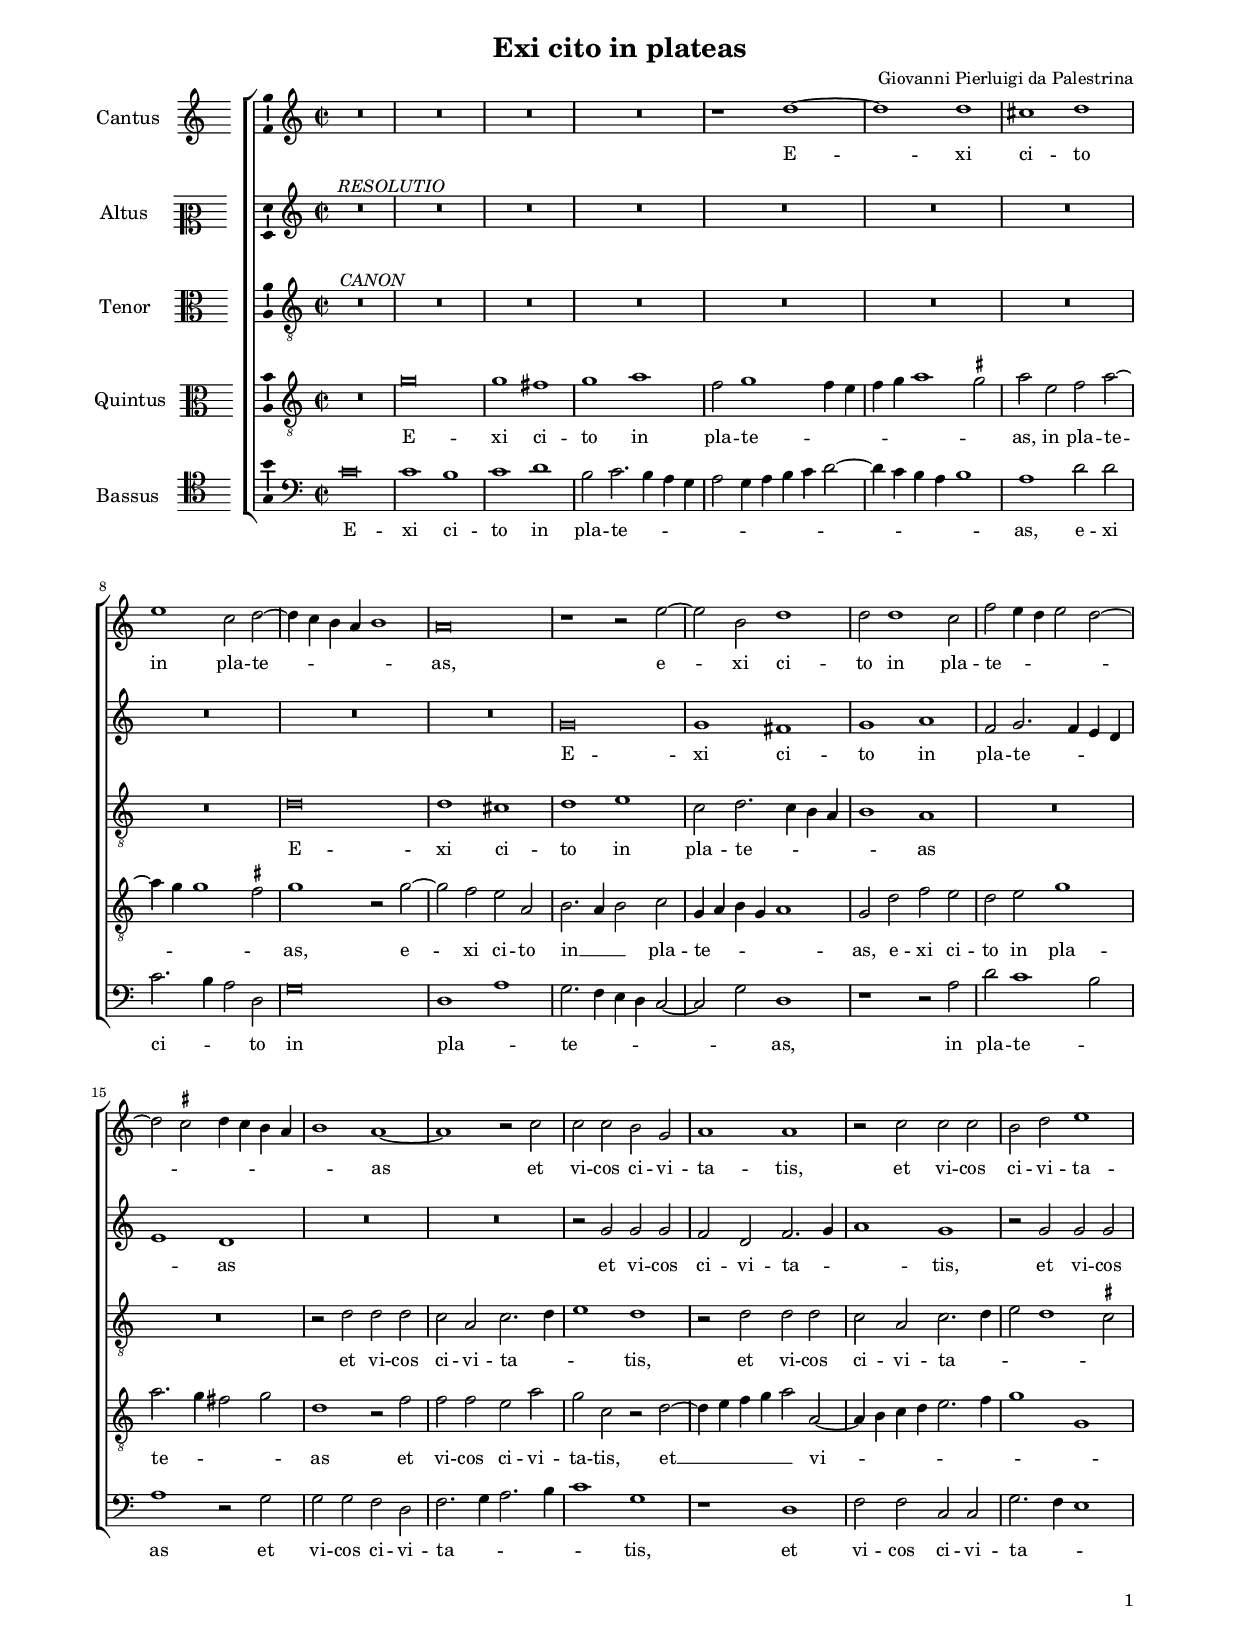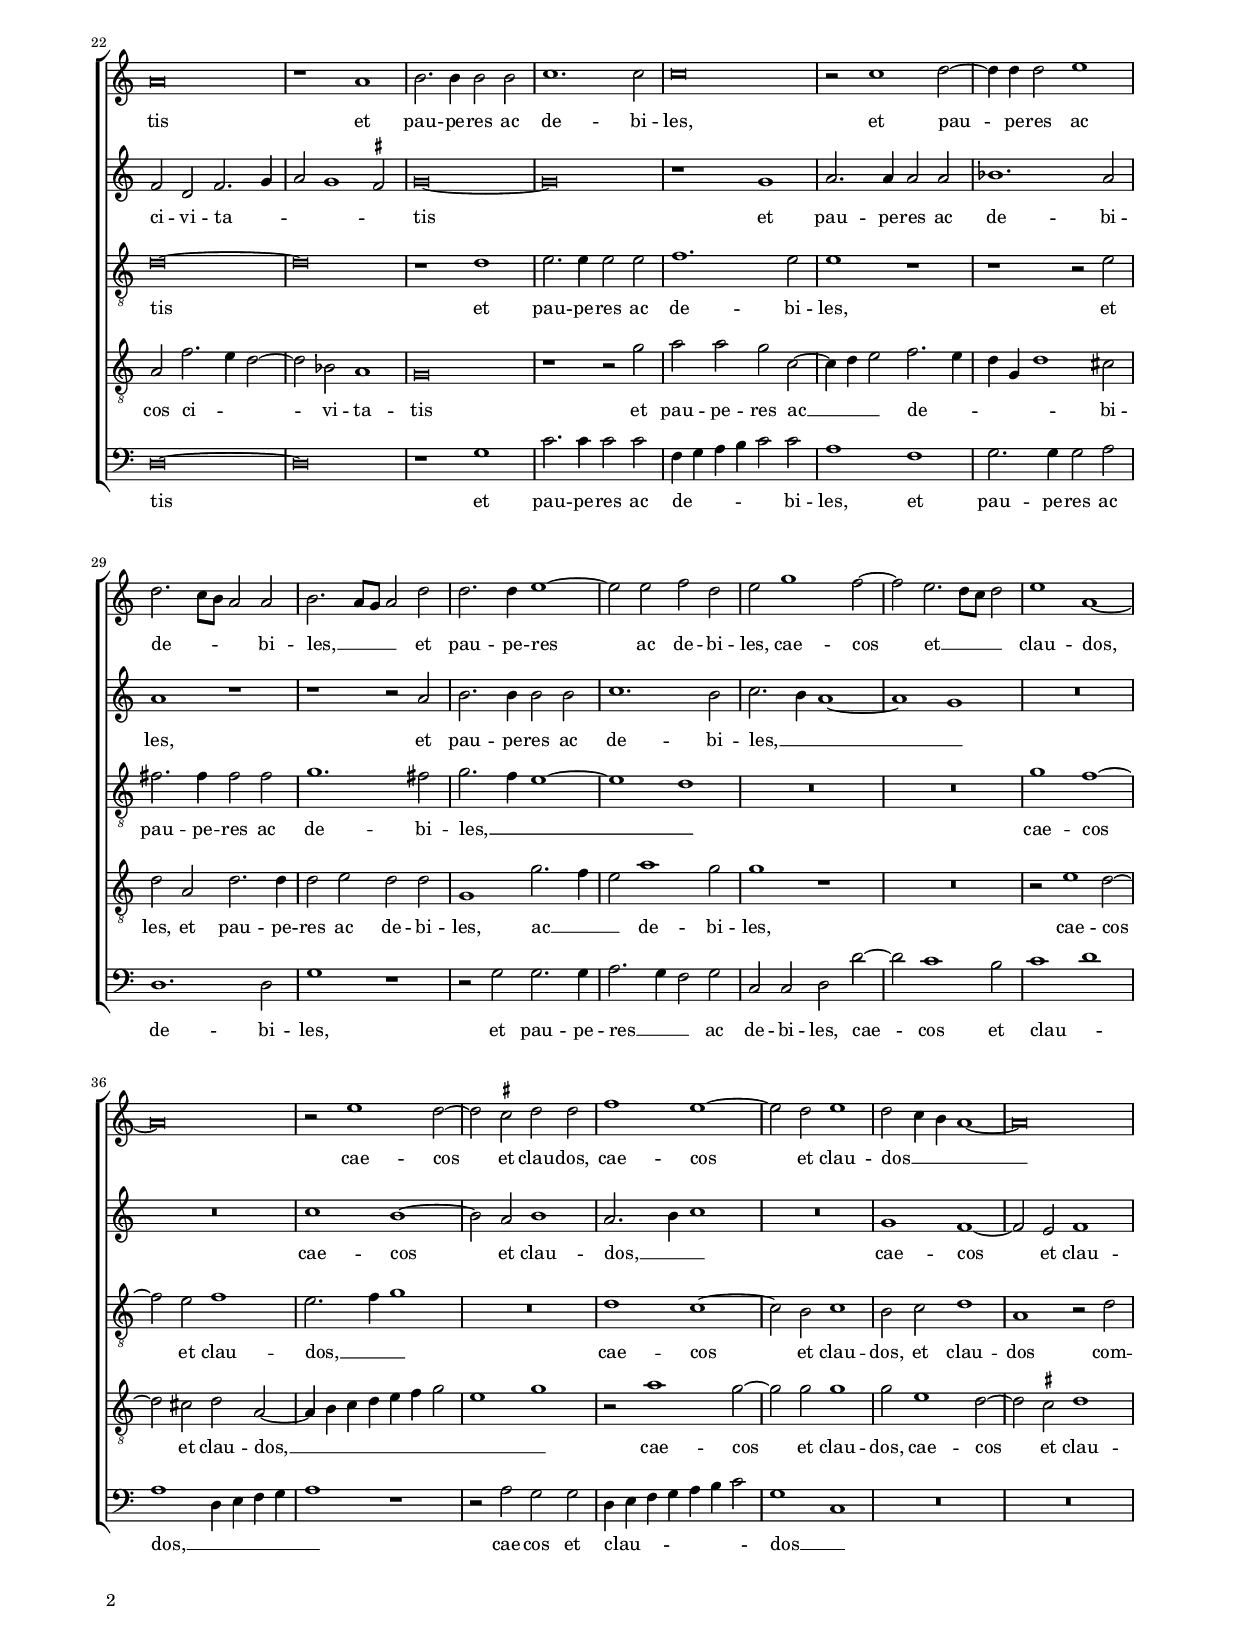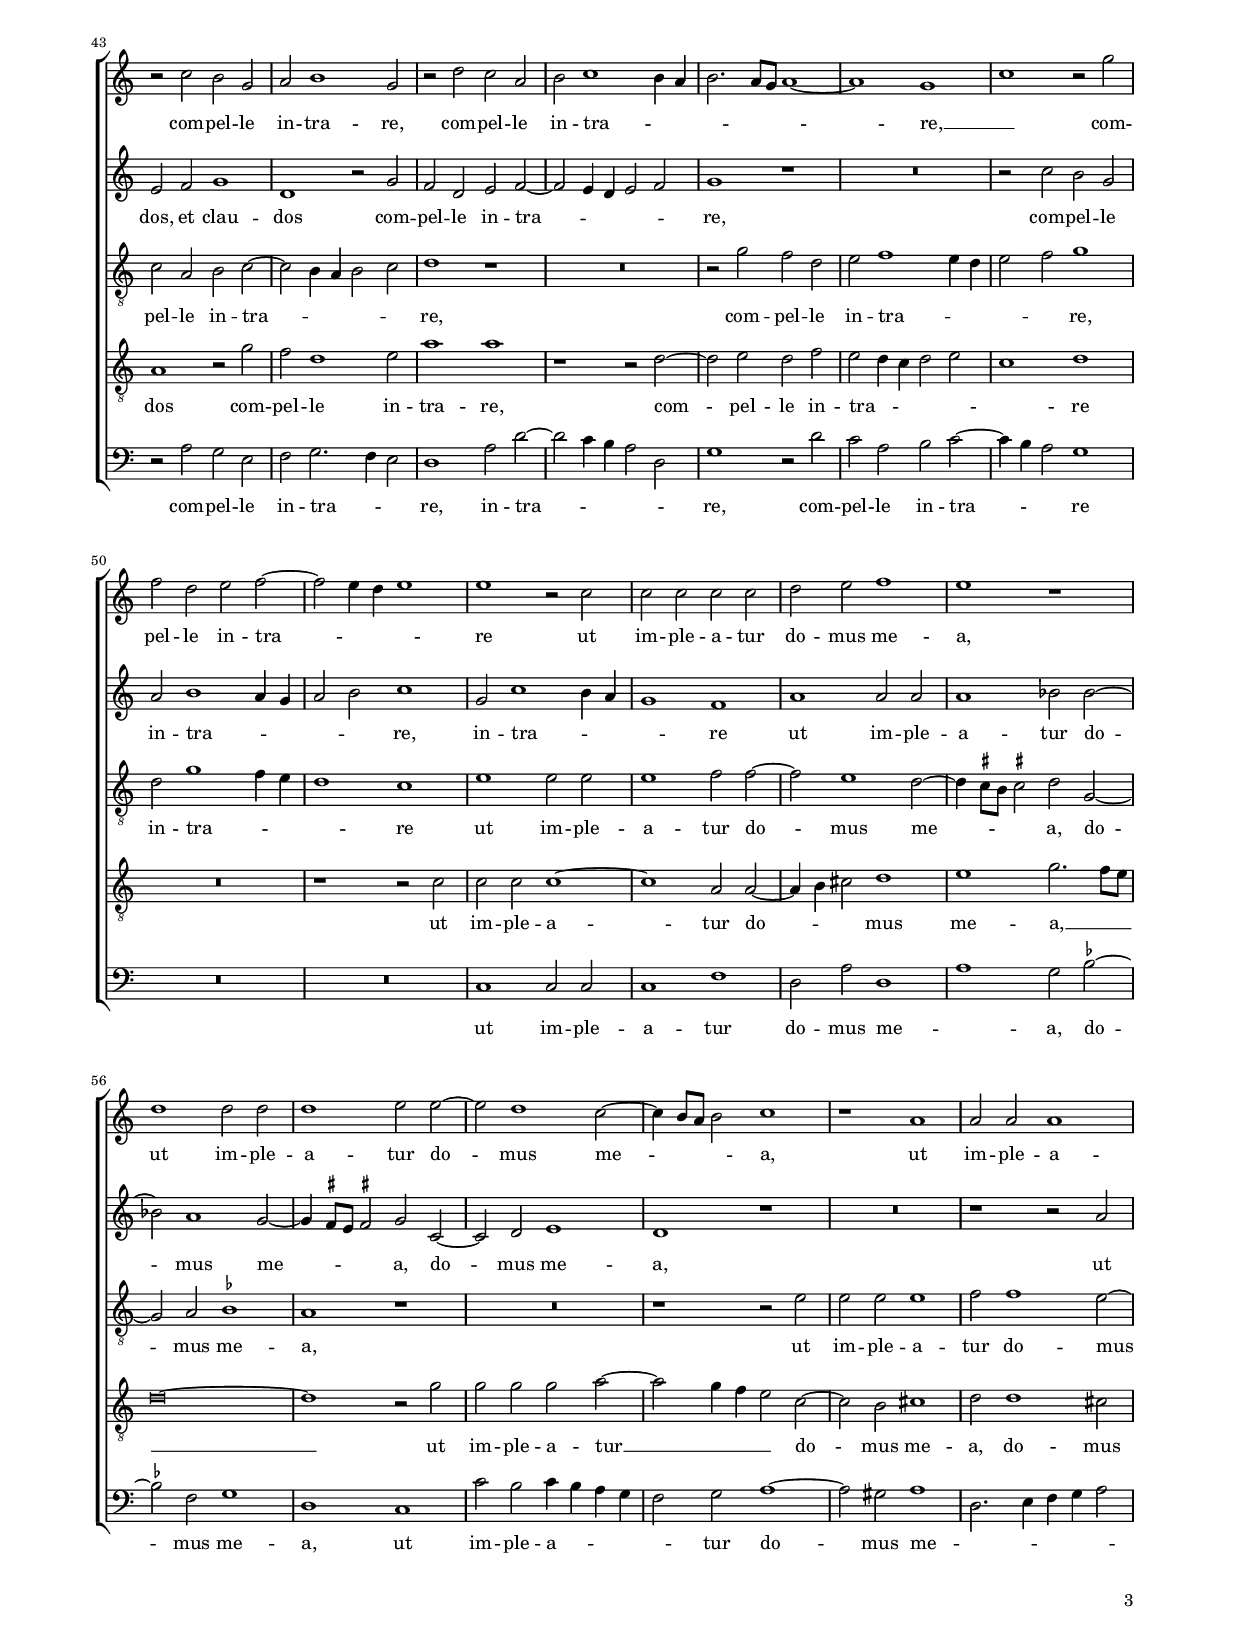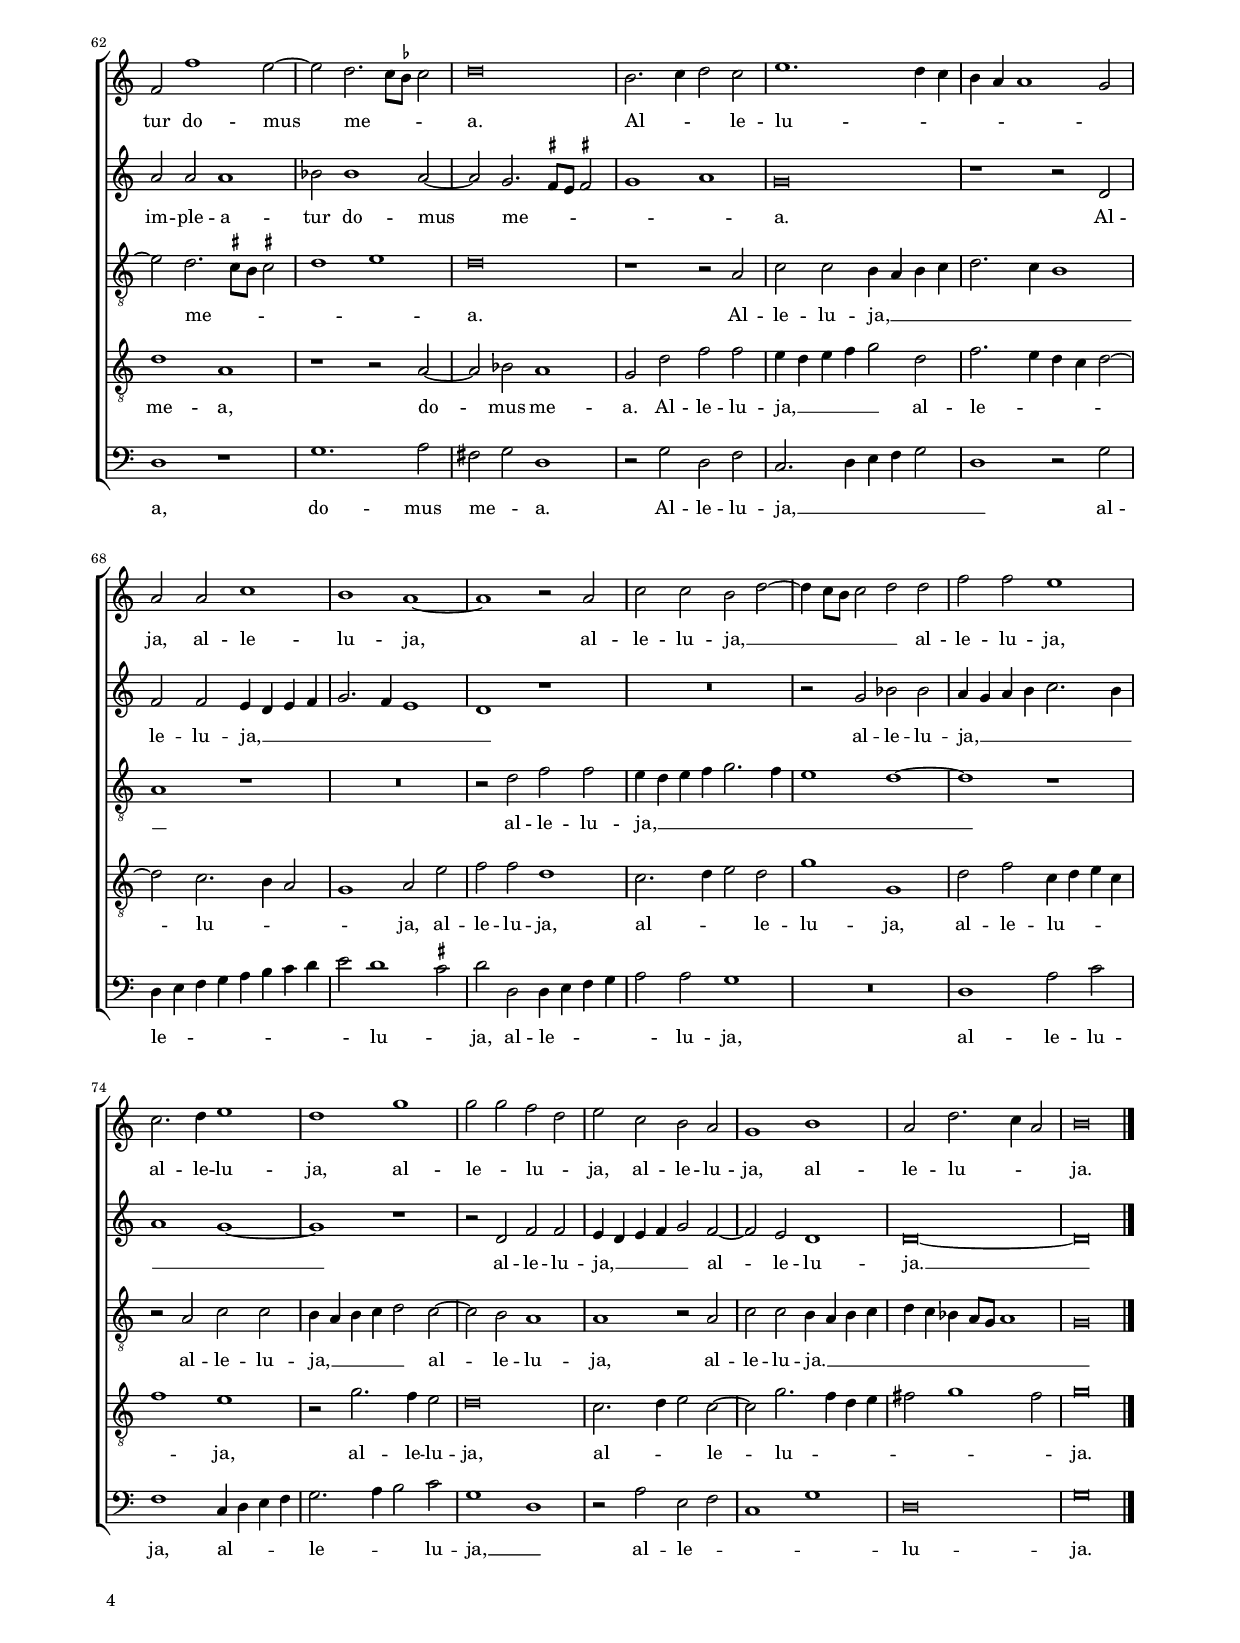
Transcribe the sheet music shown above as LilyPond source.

\header
{
  title="Exi cito in plateas"
  composer="Giovanni Pierluigi da Palestrina"
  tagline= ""
}

\version "2.24.2"
\include "deutsch.ly"
#(set-global-staff-size 15)
% #(set-default-paper-size "letter")
#(ly:set-option 'point-and-click #f)


\paper
	{
	top-margin = 1.8 \cm
	bottom-margin = 1.2 \cm
	left-margin = 1.8 \cm
	right-margin = 1.8 \cm
	ragged-bottom = ##f
	ragged-last-bottom = ##f
	print-page-number = ##f
	score-system-spacing = #'((basic-distance . 16) (minimum-distance . 14) (padding . 5) (strechability . 150))
	system-system-spacing = #'((basic-distance . 16) (minimum-distance . 14) (padding . 5) (strechability . 150))
	oddFooterMarkup=\markup   \fill-line { "" \fromproperty #'page:page-number-string }
	evenFooterMarkup=\markup  \fill-line { \fromproperty #'page:page-number-string "" }
	last-bottom-spacing = #'((basic-distance . 12) (minimum-distance . 7) (padding . 4))
	systems-per-page = 3
	page-count = 4
%	min-systems-per-page = 3
	markup-system-spacing = #'(basic-distance . 12)
%	print-all-headers = ##t
%	print-first-page-number = ##t
%	first-page-number = 1
	}

	
global = {
	\key c \major
	\time 2/2 \set Score.measureLength = #(ly:make-moment 2/1)
	\skip 1*2*80 \bar "|."
	}

	ficta = { \once \set suggestAccidentals = ##t }

	forget = #(define-music-function (music) (ly:music?) #{
		\accidentalStyle forget
		$music
		\accidentalStyle default
		#})



incipitcantus = \markup { \score {
	{
	\set Staff.instrumentName = \markup { \fontsize #1 "Cantus" }
	\key c \major
	\clef violin
	s4 \bar ""
	}
	\layout  {
	raggedright = ##t
	indent = 1.6 \cm
	line-width = 2.5\cm
	\context { \Staff \remove Time_signature_engraver }
	\override Staff.Clef.Y-extent = #'(0 . 0)
	}} \hspace #1 }

	 
incipitaltus = \markup { \score {
	{
	\set Staff.instrumentName = \markup { \fontsize #1 "Altus" }
	\key c \major
	\clef mezzosoprano
	s4 \bar ""
	}
	\layout  {
	raggedright = ##t
	indent = 1.6 \cm
	line-width = 2.5\cm
	\context { \Staff \remove Time_signature_engraver }
	\override Staff.Clef.Y-extent = #'(0 . 0)
	}} \hspace #1 }


incipittenor = \markup { \score {
	{
	\set Staff.instrumentName = \markup { \fontsize #1 "Tenor" }
	\key c \major
	\clef alto
	s4 \bar ""
	}
	\layout  {
	raggedright = ##t
	indent = 1.6 \cm
	line-width = 2.5\cm
	\context { \Staff \remove Time_signature_engraver }
	\override Staff.Clef.Y-extent = #'(0 . 0)
	}} \hspace #1 }
	 
	 
incipitquintus = \markup { \score {
	{
	\set Staff.instrumentName = \markup { \fontsize #1 "Quintus" }
	\key c \major
	\clef alto
	s4 \bar ""
	}
	\layout  {
	raggedright = ##t
	indent = 1.6 \cm
	line-width = 2.5\cm
	\context { \Staff \remove Time_signature_engraver }
	\override Staff.Clef.Y-extent = #'(0 . 0)
	}} \hspace #1 }
	 
	 
incipitbassus = \markup { \score {
	{
	\set Staff.instrumentName = \markup { \fontsize #1 "Bassus" }
	\key c \major
	\clef tenor
	s4 \bar ""
	}
	\layout  {
	raggedright = ##t
	indent = 1.6 \cm
	line-width = 2.5\cm
	\context { \Staff \remove Time_signature_engraver }
	\override Staff.Clef.Y-extent = #'(0 . 0)
	}} \hspace #1 }


cantus =  \relative c''
	{
	R\breve
	R\breve
	R\breve
	R\breve
%5
	r1 d~ |
	d1 d
	cis1 d
	e1 c2 d~
	d4 c h a h1
%10
	a\breve |
	r1 r2 e'~
	e2 h d1
	d2 d1 c2
	f2 e4 d e2 d~
%15
	d2 \ficta cis d4 \forget c h a |
	h1 a~
	a1 r2 c
	c2 c h g
	a1 a
%20
	r2 c c c |
	h2 d e1
	a,\breve
	r1 a
	h2. h4 h2 h
%25
	c1. c2 |
	c\breve
	r2 c1 d2~
	d4 d d2 e1
	d2. c8 h a2 a
%30
	h2. a8 g a2 d |
	d2. d4 e1~
	e2 e f d
	e2 g1 f2~
	f2 e2. d8 c d2
%35
	e1 a,~ |
	a\breve
	r2 e'1 d2~
	d2 \ficta cis d d
	f1 e~
%40
	e2 d e1 |
	d2 c4 h a1~
	a\breve
	r2 c h g
	a2 h1 g2
%45
	r2 d' c a |
	h2 c1 h4 a
	h2. a8 g a1~
	a1 g
	c1 r2 g'
%50
	f2 d e f~ |
	f2 e4 d e1
	e1 r2 c
	c2 c c c
	d2 e f1
%55
	e1 r |
	d1 d2 d
	d1 e2 e~
	e2 d1 c2~
	c4 h8 a h2 c1
%60
	r1 a |
	a2 a a1
	f2 f'1 e2~
	e2 d2. c8 \ficta b c2
	d\breve
%65
	h2. c4 d2 c |
	e1. d4 c
	h4 a a1 g2
	a2 a c1
	h1 a~
%70
	a1 r2 a |
	c2 c h d~
	d4 c8 h c2 d d
	f2 f e1
	c2. d4 e1
%75
	d1 g |
	g2 g f d
	e2 c h a
	g1 h
	a2 d2. c4 a2
%80
	h\breve |
	}


altus =  \relative c'
	{
	R\breve^\markup { \hspace #8 \italic "RESOLUTIO" }
	R\breve
	R\breve
	R\breve
%5
	R\breve |
	R\breve
	R\breve
	R\breve
	R\breve
%10
	R\breve |
	g'\breve
	g1 fis
	g1 a
	f2 g2. f4 e d
%15
	e1 d |
	R\breve
	R\breve
	r2 g g g
	f2 d f2. g4
%20
	a1 g |
	r2 g g g
	f2 d f2. g4
	a2 g1 \ficta fis2
	g\breve~
%25
	g\breve |
	r1 g
	a2. a4 a2 a
	b1. a2
	a1 r
%30
	r1 r2 a |
	h2. h4 h2 h
	c1. h2
	c2. h4 a1~
	a1 g
%35
	R\breve |
	R\breve
	c1 h~
	h2 a h1
	a2. h4 c1
%40
	R\breve |
	g1 f~
	f2 e f1
	e2 f g1
	d1 r2 g
%45
	f2 d e f~ |
	f2 e4 d e2 f
	g1 r
	R\breve
	r2 c h g
%50
	a2 h1 a4 g |
	a2 h c1
	g2 c1 h4 a
	g1 f
	a1 a2 a
%55
	a1 b2 b~ |
	b2 a1 g2~
	g4 \ficta fis8 e \ficta fis!2 g c,~
	c2 d e1
	d1 r
%60
	R\breve |
	r1 r2 a'
	a2 a a1
	b2 b1 a2~
	a2 g2. \ficta fis8 e \ficta fis!2
%65
	g1 a |
	g\breve
	r1 r2 d
	f2 f e4 d e f
	g2. f4 e1
%70
	d1 r |
	R\breve
	r2 g b b
	a4 g a h c2. h4
	a1 g~
%75
	g1 r |
	r2 d f f
	e4 d e f g2 f~
	f2 e d1
	d\breve~
%80
	d\breve |
	}


tenor =  \relative c'
	{
	R\breve^\markup { \hspace #3 \italic "CANON" }
	R\breve
	R\breve
	R\breve
%5
	R\breve |
	R\breve
	R\breve
	R\breve
	d\breve
%10
	d1 cis |
	d1 e
	c2 d2. c4 h a
	h1 a
	R\breve
%15
	R\breve |
	r2 d d d
	c2 a c2. d4
	e1 d
	r2 d d d
%20
	c2 a c2. d4 |
	e2 d1 \ficta cis2
	d\breve~
	d\breve
	r1 d
%25
	e2. e4 e2 e |
	f1. e2
	e1 r
	r1 r2 e
	fis2. fis4 fis2 fis
%30
	g1. fis2 |
	g2. f4 e1~
	e1 d
	R\breve
	R\breve
%35
	g1 f~ |
	f2 e f1
	e2. f4 g1
	R\breve
	d1 c~
%40
	c2 h c1 |
	h2 c d1
	a1 r2 d
	c2 a h c~
	c2 h4 a h2 c
%45
	d1 r |
	R\breve
	r2 g f d
	e2 f1 e4 d
	e2 f g1
%50
	d2 g1 f4 e |
	d1 c
	e1 e2 e
	e1 f2 f~
	f2 e1 d2~
%55
	d4 \ficta cis8 h \ficta cis!2 d g,~ |
	g2 a \ficta b1
	a1 r
	R\breve
	r1 r2 e'
%60
	e2 e e1 |
	f2 f1 e2~
	e2 d2. \ficta cis8 h \ficta cis!2
	d1 e
	d\breve
%65
	r1 r2 a |
	c2 c h4 a h c
	d2. c4 h1
	a1 r
	R\breve
%70
	r2 d f f |
	e4 d e f g2. f4
	e1 d~
	d1 r
	r2 a c c
%75
	h4 a h c d2 c~ |
	c2 h a1
	a1 r2 a
	c2 c h4 a h c
	d4 c b a8 g a1
%80
	g\breve |
	}


quintus  =  \relative c'
	{
	R\breve
	g'\breve
	g1 fis
	g1 a
%5
	f2 g1 f4 e |
	f4 g a1 \ficta gis2
	a2 e f a~
	a4 g g1 \ficta fis2
	g1 r2 g~
%10
	g2 f e a, |
	h2. a4 h2 c
	g4 a h g a1
	g2 d' f e
	d2 e g1
%15
	a2. g4 fis2 g |
	d1 r2 f
	f2 f e a
	g2 c, r d~
	d4 e f g a2 a,~
%20
	a4 h c d e2. f4 |
	g1 g,
	a2 f'2. e4 d2~
	d2 b a1
	g\breve
%25
	r1 r2 g' |
	a2 a g c,~
	c4 d e2 f2. e4
	d4 g, d'1 cis2
	d2 a d2. d4
%30
	d2 e d d |
	g,1 g'2. f4
	e2 a1 g2
	g1 r
	R\breve
%35
	r2 e1 d2~ |
	d2 cis d a~
	a4 h c d e f g2
	e1 g
	r2 a1 g2~
%40
	g2 g g1 |
	g2 e1 d2~
	d2 \ficta cis d1
	a1 r2 g'
	f2 d1 e2
%45
	a1 a |
	r1 r2 d,~
	d2 e d f
	e2 d4 c d2 e
	c1 d
%50
	R\breve |
	r1 r2 c
	c2 c c1~
	c1 a2 a~
	a4 h cis2 d1
%55
	e1 g2. f8 e |
	d\breve~
	d1 r2 g
	g2 g g a~
	a2 g4 f e2 c~
%60
	c2 h cis1 |
	d2 d1 cis2
	d1 a
	r1 r2 a~
	a2 b a1
%65
	g2 d' f f |
	e4 d e f g2 d
	f2. e4 d c d2~
	d2 c2. h4 a2
	g1 a2 e'
%70
	f2 f d1 |
	c2. d4 e2 d
	g1 g,
	d'2 f c4 d e c
	f1 e
%75
	r2 g2. f4 e2 |
	d\breve
	c2. d4 e2 c~
	c2 g'2. f4 d e
	fis2 g1 fis2
%80
	g\breve |
	}


bassus  =  \relative c
	{
	c'\breve
	c1 h
	c1 d
	h2 c2. h4 a g
%5
	a2 g4 a h c d2~ |
	d4 c h a h1
	a1 d2 d
	c2. h4 a2 d,
	g\breve
%10
	d1 a' |
	g2. f4 e d c2~
	c2 g' d1
	r1 r2 a'
	d2 c1 h2
%15
	a1 r2 g |
	g2 g f d
	f2. g4 a2. h4
	c1 g
	r1 d
%20
	f2 f c c |
	g'2. f4 e1
	d\breve~
	d\breve
	r1 g
%25
	c2. c4 c2 c |
	f,4 g a h c2 c
	a1 f
	g2. g4 g2 a
	d,1. d2
%30
	g1 r |
	r2 g g2. g4
	a2. g4 f2 g
	c,2 c d d'~
	d2 c1 h2
%35
	c1 d |
	a1 d,4 e f g
	a1 r
	r2 a g g
	d4 e f g a h c2
%40
	g1 c, |
	R\breve
	R\breve
	r2 a' g e
	f2 g2. f4 e2
%45
	d1 a'2 d~ |
	d2 c4 h a2 d,
	g1 r2 d'
	c2 a h c~
	c4 h a2 g1
%50
	R\breve |
	R\breve
	c,1 c2 c
	c1 f
	d2 a' d,1
%55
	a'1 g2 \ficta b~ |
	\ficta b2 f g1
	d1 c
	c'2 h c4 h a g
	f2 g a1~
%60
	a2 gis a1 |
	d,2. e4 f g a2
	d,1 r
	g1. a2
	fis2 g d1
%65
	r2 g d f |
	c2. d4 e f g2
	d1 r2 g
	d4 e f g a h c d
	e2 d1 \ficta cis2
%70
	d2 d, d4 e f g |
	a2 a g1
	R\breve
	d1 a'2 c
	f,1 c4 d e f
%75
	g2. a4 h2 c |
	g1 d
	r2 a' e f
	c1 g'
	d\breve
%80
	g\breve |
	}


lyricscantus = \lyricmode {
	E -- xi ci -- to in pla -- te -- _ _ _ _ as,
	e -- xi ci -- to in pla -- te -- _ _ _ _ _ _ _ _ _ _ as
	et vi -- cos ci -- vi -- ta -- tis,
	et vi -- cos ci -- vi -- ta -- tis
	et pau -- pe -- res ac de -- bi -- les,
	et pau -- pe -- res ac de -- _ _ _ bi -- les, __ _ _ _
	et pau -- pe -- res ac de -- bi -- les,
	cae -- cos et __ _ _ _ clau -- dos,
	cae -- cos et clau -- dos,
	cae -- cos et clau -- dos __ _ _ _
	com -- pel -- le in -- tra -- re,
	com -- pel -- le in -- tra -- _ _ _ _ _ _ re, __ _
	com -- pel -- le in -- tra -- _ _ _ re
	ut im -- ple -- a -- tur do -- mus me -- a,
	ut im -- ple -- a -- tur do -- mus me -- _ _ _ a,
	ut im -- ple -- a -- tur do -- mus me -- _ _ _ a.
	Al -- _ _ le -- lu -- _ _ _ _ _ _ ja,
	al -- le -- lu -- ja,
	al -- le -- lu -- ja, __ _ _ _ _ _ 
	al -- le -- lu -- ja,
	al -- le -- lu -- ja,
	al -- le -- _ lu -- _ ja,
	al -- le -- lu -- ja,
	al -- le -- lu -- _ _ ja.
	}


lyricsaltus = \lyricmode {
	E -- xi ci -- to in pla -- te -- _ _ _ _ as
	et vi -- cos ci -- vi -- ta -- _ _ tis,
	et vi -- cos ci -- vi -- ta -- _ _ _ _ tis
	et pau -- pe -- res ac de -- bi -- les,
	et pau -- pe -- res ac de -- bi -- les, __ _ _ _
	cae -- cos et clau -- dos, __ _ _
	cae -- cos et clau -- dos,
	et clau -- dos
	com -- pel -- le in -- tra -- _ _ _ _ re,
	com -- pel -- le in -- tra -- _ _ _ _ re,
	in -- tra -- _ _ _ re
	ut im -- ple -- a -- tur do -- mus me -- _ _ _ a,
	do -- mus me -- a,
	ut im -- ple -- a -- tur do -- mus me -- _ _ _ _ _ a.
	Al -- le -- lu -- ja, __ _ _ _ _ _ _ _
	al -- le -- lu -- ja, __ _ _ _ _ _ _ _
	al -- le -- lu -- ja, __ _ _ _ _
	al -- le -- lu -- ja. __
	}


lyricstenor = \lyricmode {
	E -- xi ci -- to in pla -- te -- _ _ _ _ as
	et vi -- cos ci -- vi -- ta -- _ _ tis,
	et vi -- cos ci -- vi -- ta -- _ _ _ _ tis
	et pau -- pe -- res ac de -- bi -- les,
	et pau -- pe -- res ac de -- bi -- les, __ _ _ _
	cae -- cos et clau -- dos, __ _ _
	cae -- cos et clau -- dos,
	et clau -- dos
	com -- pel -- le in -- tra -- _ _ _ _ re,
	com -- pel -- le in -- tra -- _ _ _ _ re,
	in -- tra -- _ _ _ re
	ut im -- ple -- a -- tur do -- mus me -- _ _ _ a,
	do -- mus me -- a,
	ut im -- ple -- a -- tur do -- mus me -- _ _ _ _ _ a.
	Al -- le -- lu -- ja, __ _ _ _ _ _ _ _
	al -- le -- lu -- ja, __ _ _ _ _ _ _ _
	al -- le -- lu -- ja, __ _ _ _ _
	al -- le -- lu -- ja,
	al -- le -- lu -- ja. __ _ _ _ _ _ _ _ _ _ _
	}


lyricsquintus = \lyricmode {
	E -- xi ci -- to in pla -- te -- _ _ _ _ _ _ as,
	in pla -- te -- _ _ _ as,
	e -- xi ci -- to in __ _ _ pla -- te -- _ _ _ _ as,
	e -- xi ci -- to in pla -- te -- _ _ _ as
	et vi -- cos ci -- vi -- ta -- tis,
	et __ _ _ _ _ vi -- _ _ _ _ _ _ _ cos ci -- _ _ vi -- ta -- tis
	et pau -- pe -- res ac __ _ _ de -- _ _ _ _ bi -- les,
	et pau -- pe -- res ac de -- bi -- les,
	ac __ _ _ de -- bi -- les,
	cae -- cos et clau -- dos, __ _ _ _ _ _ _ _ _
	cae -- cos et clau -- dos,
	cae -- cos et clau -- dos
	com -- pel -- le in -- tra -- re,
	com -- pel -- le in -- tra -- _ _ _ _ _ re
	ut im -- ple -- a -- tur do -- _ _ mus me -- a, __ _ _ _
	ut im -- ple -- a -- tur __ _ _ _ do -- mus me -- a,
	do -- mus me -- a,
	do -- mus me -- a.
	Al -- le -- lu -- ja, __ _ _ _ _
	al -- le -- _ _ _ _ lu -- _ _ _ ja,
	al -- le -- lu -- ja,
	al -- _ _ le -- lu -- ja,
	al -- le -- lu -- _ _ _ _ ja,
	al -- le -- lu -- ja,
	al -- _ _ le -- lu -- _ _ _ _ _ _ ja.
	}


lyricsbassus = \lyricmode {
	E -- xi ci -- to in pla -- te -- _ _ _ _ _ _ _ _ _ _ _ _ _ as,
	e -- xi ci -- _ _ to in pla -- _ te -- _ _ _ _ _ as,
	in pla -- te -- _ as
	et vi -- cos ci -- vi -- ta -- _ _ _ _ tis,
	et vi -- cos ci -- vi -- ta -- _ _ tis
	et pau -- pe -- res ac de -- _ _ _ _ bi -- les,
	et pau -- pe -- res ac de -- bi -- les,
	et pau -- pe -- res __ _ _ ac de -- bi -- les,
	cae -- cos et clau -- _ dos, __ _ _ _ _ _
	cae -- cos et clau -- _ _ _ _ _ _ dos __ _
	com -- pel -- le in -- tra -- _ _ re,
	in -- tra -- _ _ _ _ re,
	com -- pel -- le in -- tra -- _ _ re
	ut im -- ple -- a -- tur do -- mus me -- _ a,
	do -- mus me -- a,
	ut im -- ple -- a -- _ _ _ _ tur do -- mus me -- _ _ _ _ _ a,
	do -- mus me -- _ a.
	Al -- le -- lu -- ja, __ _ _ _ _ _
	al -- le -- _ _ _ _ _ _ _ _ lu -- _ ja,
	al -- le -- _ _ _ _ lu -- ja,
	al -- le -- lu -- ja,
	al -- _ _ _ le -- _ _ lu -- ja, __ _
	al -- le -- _ _ _ lu -- ja.
	}


\score
{  
	\transpose c c {
	\new ChoirStaff \with { \override StaffGrouper.staff-staff-spacing.basic-distance = #12 }
	<<

	\new Staff << \global
	\new Voice="v1" {
		\set Staff.instrumentName=\incipitcantus
%		\set Staff.instrumentName= "S"
		\set Staff.midiInstrument = "reed organ"
		\clef violin
		\cantus }
	\new Lyrics \lyricsto "v1" {\lyricscantus }
	>>


	\new Staff << \global
	\new Voice="v2" {
		\set Staff.instrumentName=\incipitaltus
%		\set Staff.instrumentName= "A"
		\set Staff.midiInstrument = "reed organ"
		\clef violin 
		\altus}
	\new Lyrics \lyricsto "v2" {\lyricsaltus }
	>>


	\new Staff << \global
	\new Voice="v3" {
		\set Staff.instrumentName=\incipittenor
%		\set Staff.instrumentName= "T"
		\set Staff.midiInstrument = "reed organ"
		\clef "G_8"
		\tenor }
	\new Lyrics \lyricsto "v3" {\lyricstenor }
	>>


	\new Staff << \global
	\new Voice="v5" {
		\set Staff.instrumentName=\incipitquintus
%		\set Staff.instrumentName= "Q"
		\set Staff.midiInstrument = "reed organ"
		\clef "G_8"
		\quintus}
	\new Lyrics \lyricsto "v5" {\lyricsquintus }
	>>


	\new Staff << \global
	\new Voice="v4" {
		\set Staff.instrumentName=\incipitbassus
%		\set Staff.instrumentName= "B"
		\set Staff.midiInstrument = "reed organ"
		\clef bass 
		\bassus }
	\new Lyrics \lyricsto "v4" {\lyricsbassus}
	>>

	>>
	} % transpose

	\layout
	{
	indent = 2.5\cm
	\context { \Lyrics \override VerticalAxisGroup.nonstaff-relatedstaff-spacing.padding = #1.4 }
%	\context { \Lyrics \override LyricText.font-size = #1 }
	\context { \Staff \override TimeSignature.break-visibility = #end-of-line-invisible }
	\context { \Staff \consists Ambitus_engraver }
	\context { \Score \override BarNumber.padding = #2 }
	\context { \Voice \override NoteHead.style = #'baroque }
	}

\midi
	{
	\tempo 2 = 90
	}

}


% EOF
